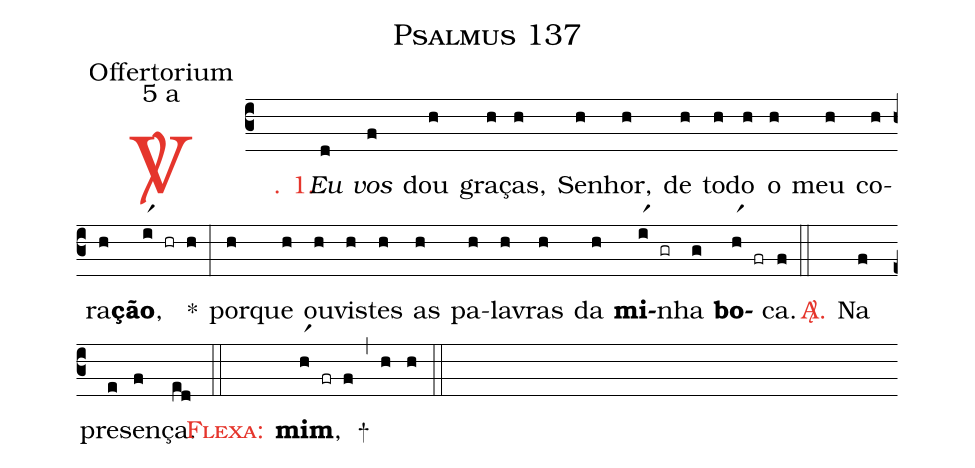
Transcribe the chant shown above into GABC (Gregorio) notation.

name: Psalmus 137;
office-part: Offertorium;
mode: 5;
mode-differentia: a;
%%
(c3)

<c><sp>V/</sp>. 1.</c>() <i>Eu</i>(d) <i>vos</i>(f) dou(h) gra(h)ças,(h) Se(h)nhor,(h) de(h) to(h)do(h) o(h) meu(h) co(h)ra(h)<b>ção</b>,(ir1 hr h) *(:) por(h)que(h) ou(h)vis(h)tes(h) as(h) pa(h)la(h)vras(h) da(h) <b>mi</b>(ir1 gr)nha(g) <b>bo</b>(hr1 fr)ca.(f)

(::)

<nlba><c><sp>A/</sp>.</c>() Na</nlba>(f) pre(e)sen(f)ça.(ed)

(::)

<c><sc>Flexa</sc>:</c>() <b>mim</b>,(hr1 fr f) +(,) (h) (h)

(::)
